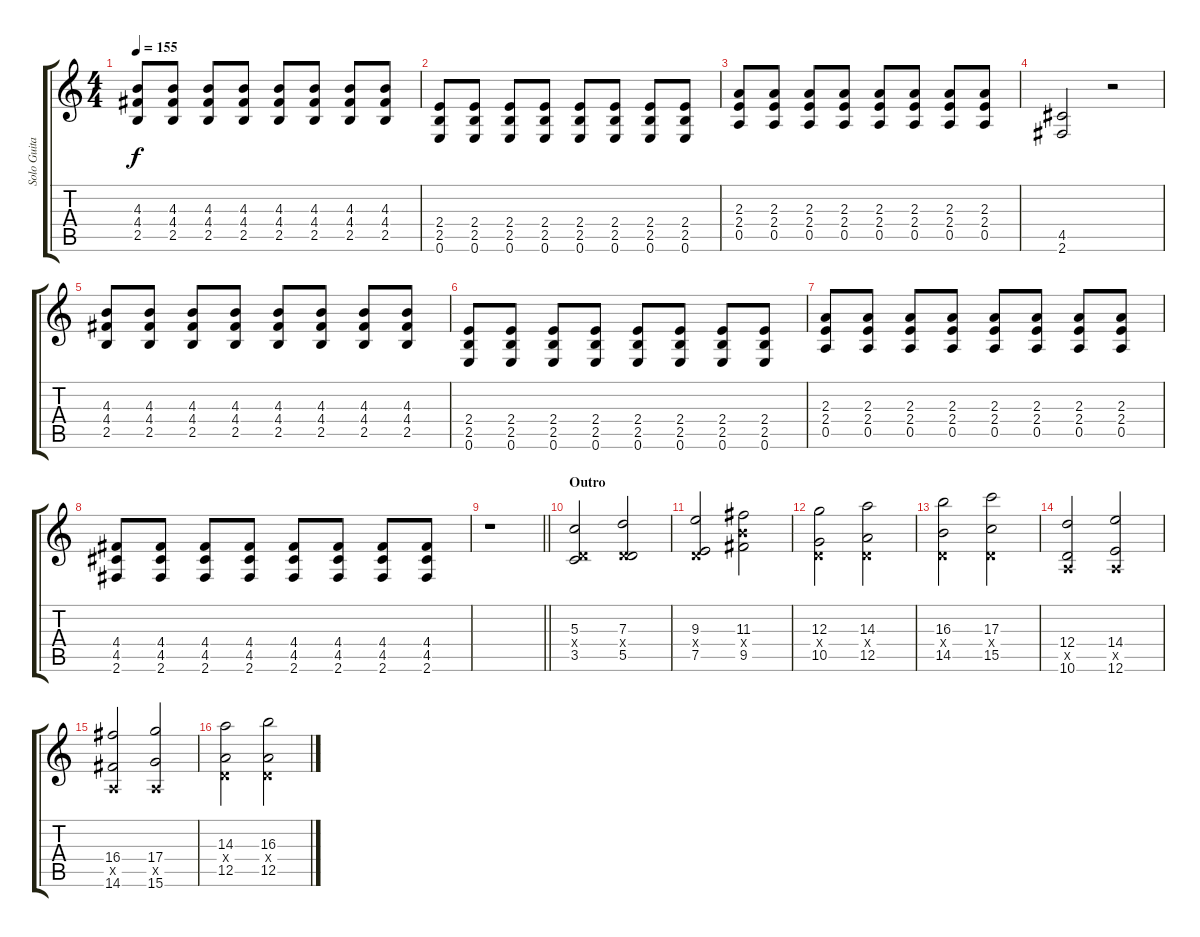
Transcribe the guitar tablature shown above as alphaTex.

\track ("Solo Guitar" "Solo Guita") {instrument distortionguitar}
\staff {score tabs}
\tuning (E4 B3 G3 D3 A2 E2) {hide}
\ts (4 4)
\tempo 155
\clef g2
\ks c
(4.3 4.4 2.5).8{dy f} (4.3 4.4 2.5).8 (4.3 4.4 2.5).8 (4.3 4.4 2.5).8 (4.3 4.4 2.5).8 (4.3 4.4 2.5).8 (4.3 4.4 2.5).8 (4.3 4.4 2.5).8 |
(2.4 2.5 0.6).8 (2.4 2.5 0.6).8 (2.4 2.5 0.6).8 (2.4 2.5 0.6).8 (2.4 2.5 0.6).8 (2.4 2.5 0.6).8 (2.4 2.5 0.6).8 (2.4 2.5 0.6).8 |
(2.3 2.4 0.5).8 (2.3 2.4 0.5).8 (2.3 2.4 0.5).8 (2.3 2.4 0.5).8 (2.3 2.4 0.5).8 (2.3 2.4 0.5).8 (2.3 2.4 0.5).8 (2.3 2.4 0.5).8 |
(4.5 2.6).2 r.2 |
(4.3 4.4 2.5).8 (4.3 4.4 2.5).8 (4.3 4.4 2.5).8 (4.3 4.4 2.5).8 (4.3 4.4 2.5).8 (4.3 4.4 2.5).8 (4.3 4.4 2.5).8 (4.3 4.4 2.5).8 |
(2.4 2.5 0.6).8 (2.4 2.5 0.6).8 (2.4 2.5 0.6).8 (2.4 2.5 0.6).8 (2.4 2.5 0.6).8 (2.4 2.5 0.6).8 (2.4 2.5 0.6).8 (2.4 2.5 0.6).8 |
(2.3 2.4 0.5).8 (2.3 2.4 0.5).8 (2.3 2.4 0.5).8 (2.3 2.4 0.5).8 (2.3 2.4 0.5).8 (2.3 2.4 0.5).8 (2.3 2.4 0.5).8 (2.3 2.4 0.5).8 |
(4.4 4.5 2.6).8 (4.4 4.5 2.6).8 (4.4 4.5 2.6).8 (4.4 4.5 2.6).8 (4.4 4.5 2.6).8 (4.4 4.5 2.6).8 (4.4 4.5 2.6).8 (4.4 4.5 2.6).8 |
\barLineRight lightlight
r.1 |
\section ("" "Outro")
(5.3 0.4{x} 3.5).2 (7.3 0.4{x} 5.5).2 |
(9.3 0.4{x} 7.5).2 (11.3 9.4{x} 9.5).2 |
(12.3 0.4{x} 10.5).2 (14.3 0.4{x} 12.5).2 |
(16.3 0.4{x} 14.5).2 (17.3 0.4{x} 15.5).2 |
(12.4 0.5{x} 10.6).2 (14.4 0.5{x} 12.6).2 |
(16.4 0.5{x} 14.6).2 (17.4 0.5{x} 15.6).2 |
(14.3 0.4{x} 12.5).2 (16.3 0.4{x} 12.5).2
